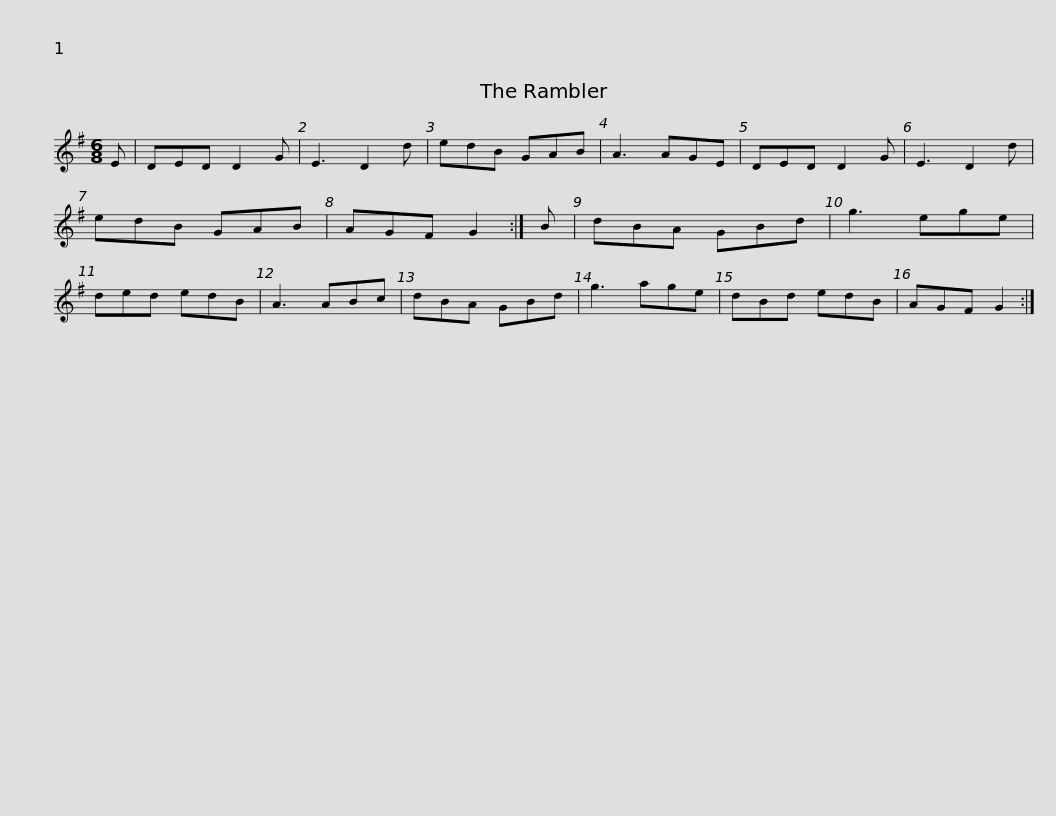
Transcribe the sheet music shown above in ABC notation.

X:1
L:1/8
M:6/8
I:linebreak $
K:G
V:1 treble
V:1
 E | DED D2 G | E3 D2 d | edB GAB | A3 AGE | %5
 DED D2 G | E3 D2 d | edB GAB | AGF G2 :| B |$ %10
 dBA GBd | g3 ege | ded edB | A3 ABc | dBA GBd | %15
 g3 age | dBd edB | AGF G2 :| %18
